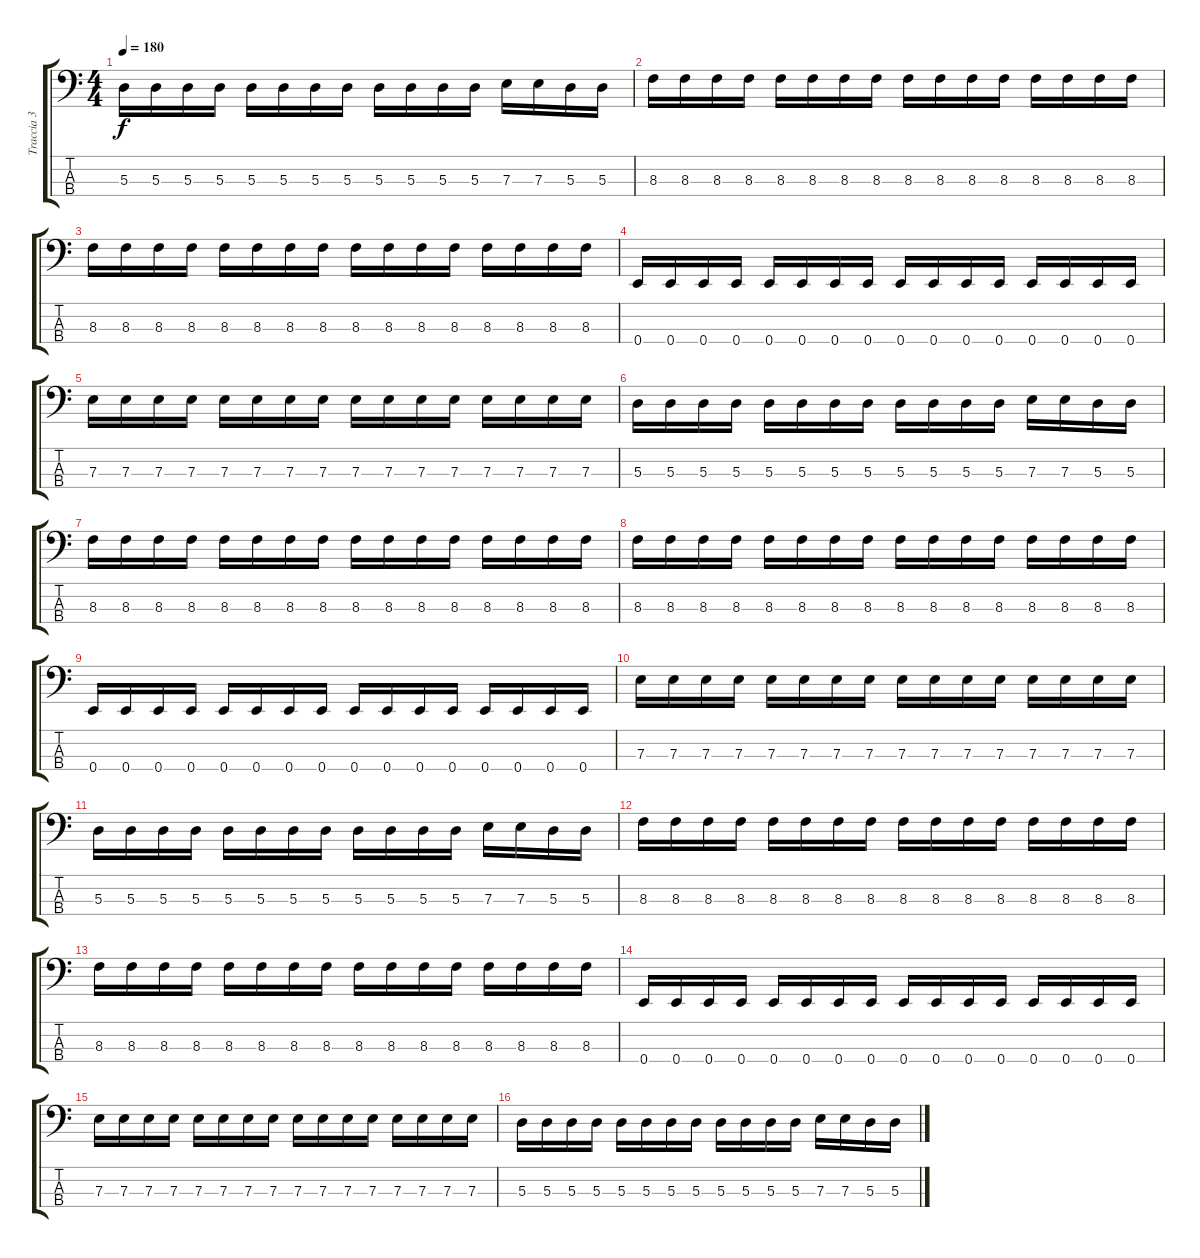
\track ("Traccia 3" "Traccia 3") {instrument electricbasspick}
\staff {score tabs}
\tuning (G2 D2 A1 E1) {hide}
\ts (4 4)
\tempo 180
\clef f4
\ks c
5.3.16{dy f} 5.3.16 5.3.16 5.3.16 5.3.16 5.3.16 5.3.16 5.3.16 5.3.16 5.3.16 5.3.16 5.3.16 7.3.16 7.3.16 5.3.16 5.3.16 |
8.3.16 8.3.16 8.3.16 8.3.16 8.3.16 8.3.16 8.3.16 8.3.16 8.3.16 8.3.16 8.3.16 8.3.16 8.3.16 8.3.16 8.3.16 8.3.16 |
8.3.16 8.3.16 8.3.16 8.3.16 8.3.16 8.3.16 8.3.16 8.3.16 8.3.16 8.3.16 8.3.16 8.3.16 8.3.16 8.3.16 8.3.16 8.3.16 |
0.4.16 0.4.16 0.4.16 0.4.16 0.4.16 0.4.16 0.4.16 0.4.16 0.4.16 0.4.16 0.4.16 0.4.16 0.4.16 0.4.16 0.4.16 0.4.16 |
7.3.16 7.3.16 7.3.16 7.3.16 7.3.16 7.3.16 7.3.16 7.3.16 7.3.16 7.3.16 7.3.16 7.3.16 7.3.16 7.3.16 7.3.16 7.3.16 |
5.3.16 5.3.16 5.3.16 5.3.16 5.3.16 5.3.16 5.3.16 5.3.16 5.3.16 5.3.16 5.3.16 5.3.16 7.3.16 7.3.16 5.3.16 5.3.16 |
8.3.16 8.3.16 8.3.16 8.3.16 8.3.16 8.3.16 8.3.16 8.3.16 8.3.16 8.3.16 8.3.16 8.3.16 8.3.16 8.3.16 8.3.16 8.3.16 |
8.3.16 8.3.16 8.3.16 8.3.16 8.3.16 8.3.16 8.3.16 8.3.16 8.3.16 8.3.16 8.3.16 8.3.16 8.3.16 8.3.16 8.3.16 8.3.16 |
0.4.16 0.4.16 0.4.16 0.4.16 0.4.16 0.4.16 0.4.16 0.4.16 0.4.16 0.4.16 0.4.16 0.4.16 0.4.16 0.4.16 0.4.16 0.4.16 |
7.3.16 7.3.16 7.3.16 7.3.16 7.3.16 7.3.16 7.3.16 7.3.16 7.3.16 7.3.16 7.3.16 7.3.16 7.3.16 7.3.16 7.3.16 7.3.16 |
5.3.16 5.3.16 5.3.16 5.3.16 5.3.16 5.3.16 5.3.16 5.3.16 5.3.16 5.3.16 5.3.16 5.3.16 7.3.16 7.3.16 5.3.16 5.3.16 |
8.3.16 8.3.16 8.3.16 8.3.16 8.3.16 8.3.16 8.3.16 8.3.16 8.3.16 8.3.16 8.3.16 8.3.16 8.3.16 8.3.16 8.3.16 8.3.16 |
8.3.16 8.3.16 8.3.16 8.3.16 8.3.16 8.3.16 8.3.16 8.3.16 8.3.16 8.3.16 8.3.16 8.3.16 8.3.16 8.3.16 8.3.16 8.3.16 |
0.4.16 0.4.16 0.4.16 0.4.16 0.4.16 0.4.16 0.4.16 0.4.16 0.4.16 0.4.16 0.4.16 0.4.16 0.4.16 0.4.16 0.4.16 0.4.16 |
7.3.16 7.3.16 7.3.16 7.3.16 7.3.16 7.3.16 7.3.16 7.3.16 7.3.16 7.3.16 7.3.16 7.3.16 7.3.16 7.3.16 7.3.16 7.3.16 |
5.3.16 5.3.16 5.3.16 5.3.16 5.3.16 5.3.16 5.3.16 5.3.16 5.3.16 5.3.16 5.3.16 5.3.16 7.3.16 7.3.16 5.3.16 5.3.16
